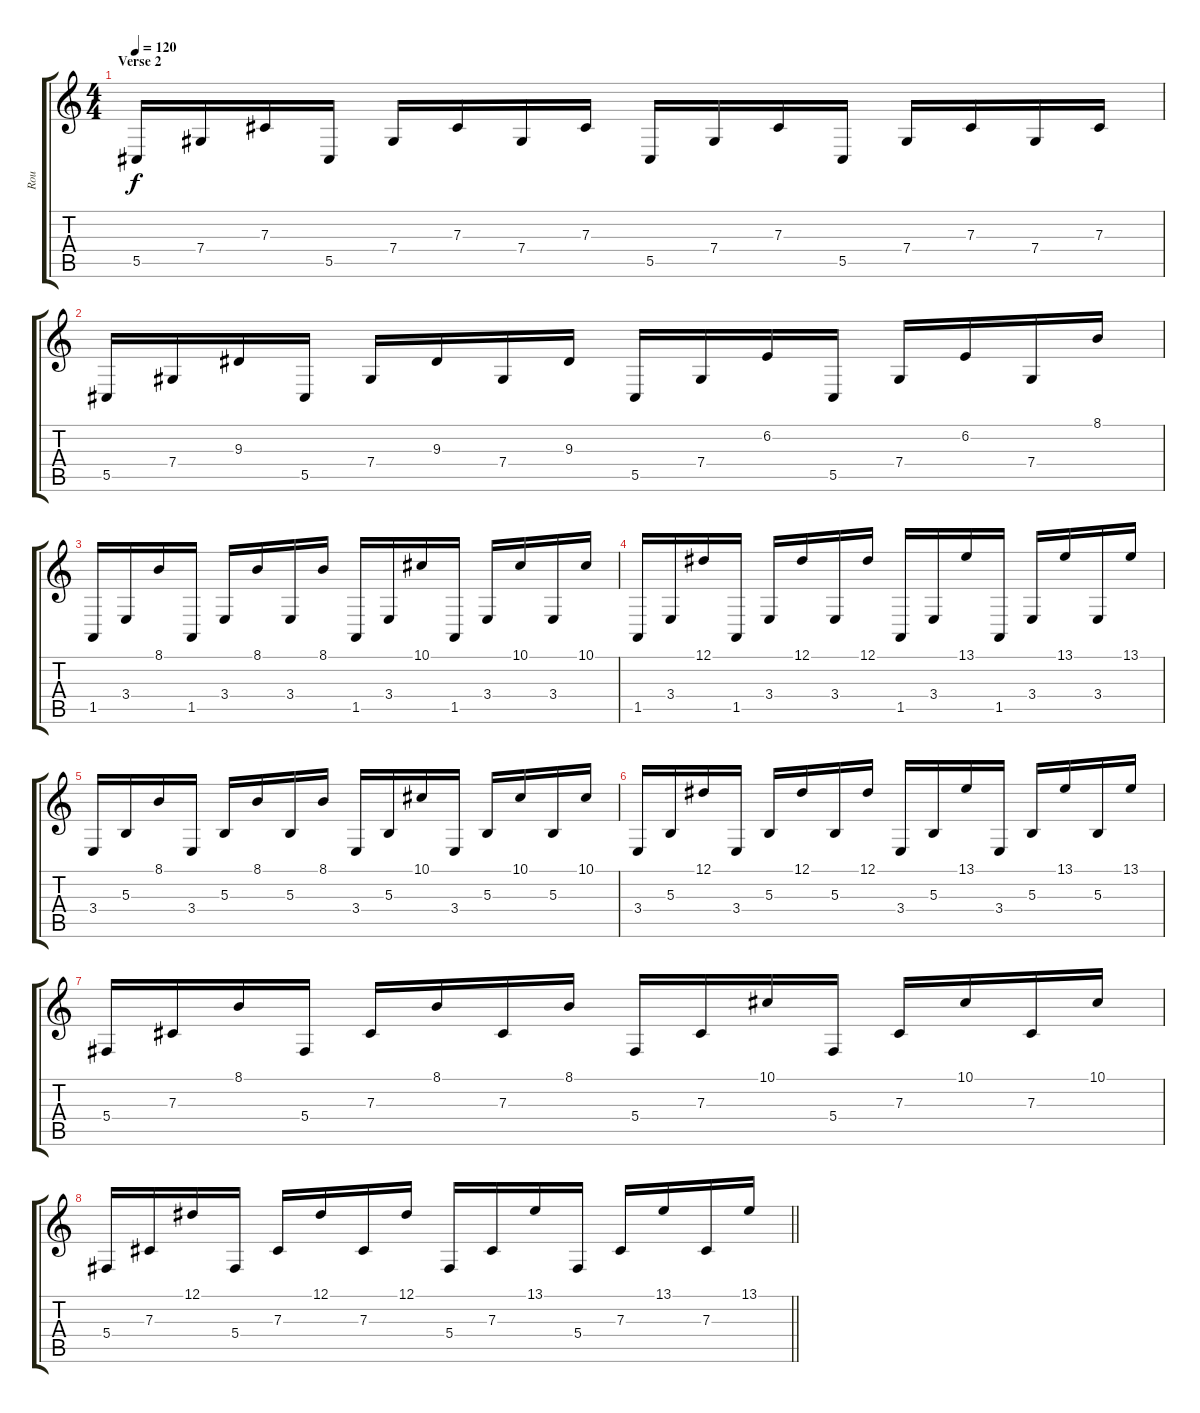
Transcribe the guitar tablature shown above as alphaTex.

\track ("Rou" "Rou") {instrument lead2sawtooth}
\staff {score tabs}
\tuning (Eb4 Bb3 Gb3 Db3 Ab2 Db2) {hide}
\ts (4 4)
\section ("" "Verse 2")
\tempo 120
\clef g2
\ks c
5.5.16{dy f} 7.4.16 7.3.16 5.5.16 7.4.16 7.3.16 7.4.16 7.3.16 5.5.16 7.4.16 7.3.16 5.5.16 7.4.16 7.3.16 7.4.16 7.3.16 |
5.5.16 7.4.16 9.3.16 5.5.16 7.4.16 9.3.16 7.4.16 9.3.16 5.5.16 7.4.16 6.2.16 5.5.16 7.4.16 6.2.16 7.4.16 8.1.16 |
1.5.16 3.4.16 8.1.16 1.5.16 3.4.16 8.1.16 3.4.16 8.1.16 1.5.16 3.4.16 10.1.16 1.5.16 3.4.16 10.1.16 3.4.16 10.1.16 |
1.5.16 3.4.16 12.1.16 1.5.16 3.4.16 12.1.16 3.4.16 12.1.16 1.5.16 3.4.16 13.1.16 1.5.16 3.4.16 13.1.16 3.4.16 13.1.16 |
3.4.16 5.3.16 8.1.16 3.4.16 5.3.16 8.1.16 5.3.16 8.1.16 3.4.16 5.3.16 10.1.16 3.4.16 5.3.16 10.1.16 5.3.16 10.1.16 |
3.4.16 5.3.16 12.1.16 3.4.16 5.3.16 12.1.16 5.3.16 12.1.16 3.4.16 5.3.16 13.1.16 3.4.16 5.3.16 13.1.16 5.3.16 13.1.16 |
5.4.16 7.3.16 8.1.16 5.4.16 7.3.16 8.1.16 7.3.16 8.1.16 5.4.16 7.3.16 10.1.16 5.4.16 7.3.16 10.1.16 7.3.16 10.1.16 |
\barLineRight lightlight
5.4.16 7.3.16 12.1.16 5.4.16 7.3.16 12.1.16 7.3.16 12.1.16 5.4.16 7.3.16 13.1.16 5.4.16 7.3.16 13.1.16 7.3.16 13.1.16
